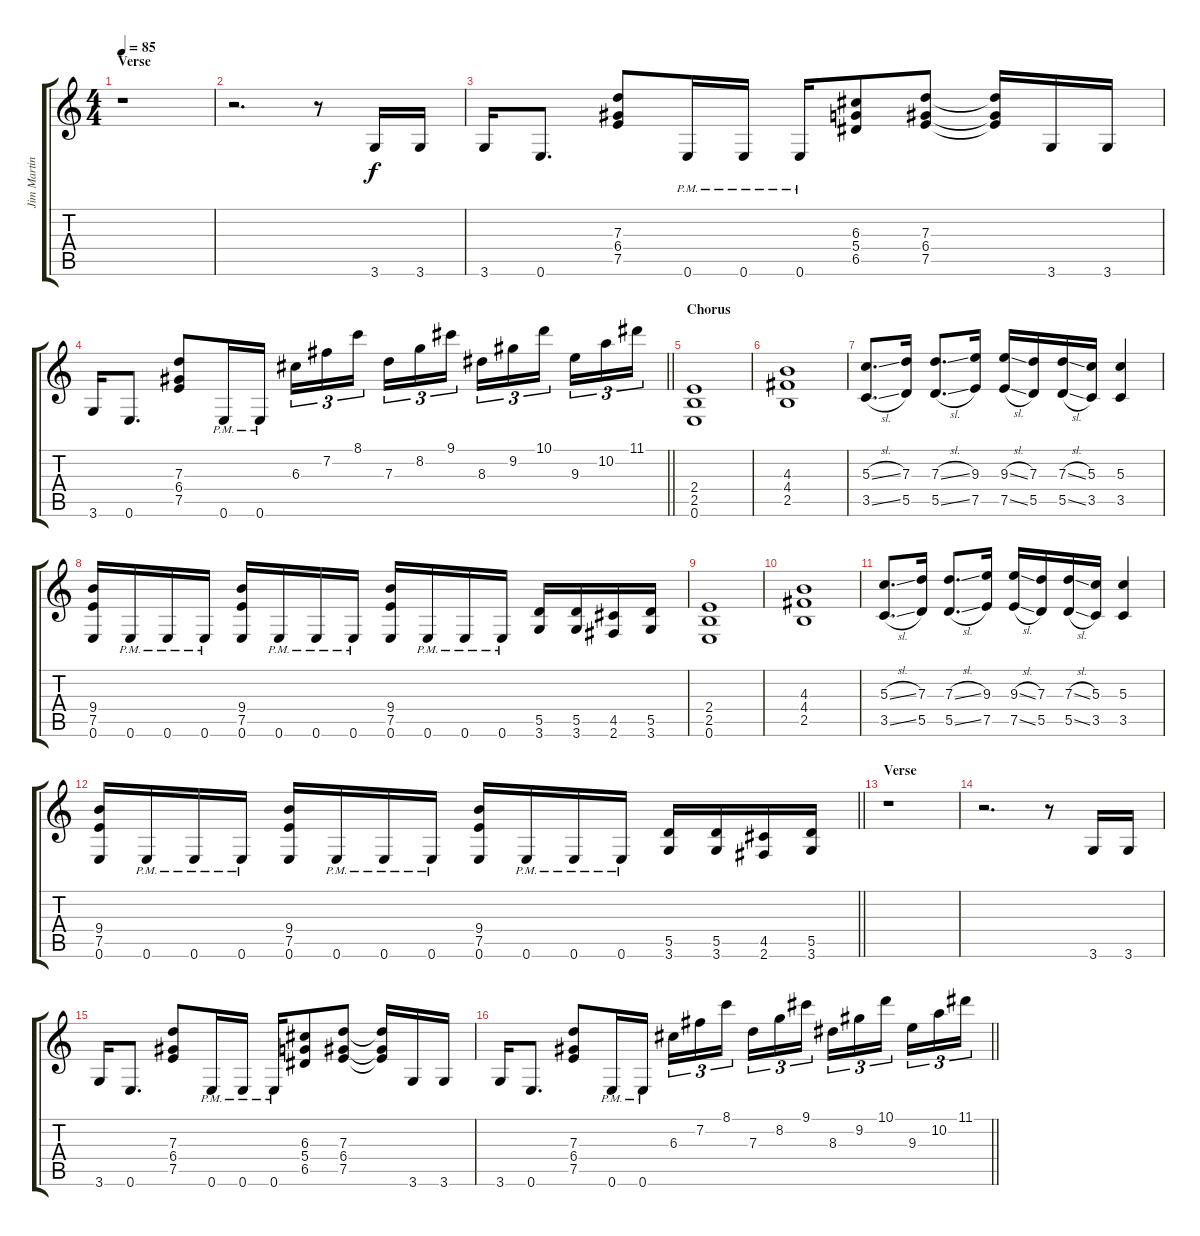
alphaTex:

\track ("Jim Martin (Guitar 1)" "Jim Martin") {instrument distortionguitar}
\staff {score tabs}
\tuning (E4 B3 G3 D3 A2 E2) {hide}
\ts (4 4)
\section ("" "Verse")
\tempo 85
\clef g2
\ks c
r.1{dy f} |
r.2{d} r.8 3.6.16 3.6.16 |
3.6.16 0.6.8{d} (7.3 6.4 7.5).8 0.6{pm}.16 0.6{pm}.16 0.6{pm}.16 (6.3 5.4 6.5).8 (7.3 6.4 7.5).8 (7.3{t} 6.4{t} 7.5{t}).16 3.6.16 3.6.16 |
\barLineRight lightlight
3.6.16 0.6.8{d} (7.3 6.4 7.5).8 0.6{pm}.16 0.6{pm}.16 6.3.16{tu (3 2)} 7.2.16{tu (3 2)} 8.1.16{tu (3 2) beam splitsecondary} 7.3.16{tu (3 2)} 8.2.16{tu (3 2)} 9.1.16{tu (3 2)} 8.3.16{tu (3 2)} 9.2.16{tu (3 2)} 10.1.16{tu (3 2) beam splitsecondary} 9.3.16{tu (3 2)} 10.2.16{tu (3 2)} 11.1.16{tu (3 2)} |
\section ("" "Chorus")
(2.4 2.5 0.6).1 |
(4.3 4.4 2.5).1 |
(5.3{sl} 3.5{sl}).8{d} (7.3 5.5).16 (7.3{sl} 5.5{sl}).8{d} (9.3 7.5).16 (9.3{sl} 7.5{sl}).16 (7.3 5.5).16 (7.3{sl} 5.5{sl}).16 (5.3 3.5).16 (5.3 3.5).4 |
(9.4 7.5 0.6).16 0.6{pm}.16 0.6{pm}.16 0.6{pm}.16 (9.4 7.5 0.6).16 0.6{pm}.16 0.6{pm}.16 0.6{pm}.16 (9.4 7.5 0.6).16 0.6{pm}.16 0.6{pm}.16 0.6{pm}.16 (5.5 3.6).16 (5.5 3.6).16 (4.5 2.6).16 (5.5 3.6).16 |
(2.4 2.5 0.6).1 |
(4.3 4.4 2.5).1 |
(5.3{sl} 3.5{sl}).8{d} (7.3 5.5).16 (7.3{sl} 5.5{sl}).8{d} (9.3 7.5).16 (9.3{sl} 7.5{sl}).16 (7.3 5.5).16 (7.3{sl} 5.5{sl}).16 (5.3 3.5).16 (5.3 3.5).4 |
\barLineRight lightlight
(9.4 7.5 0.6).16 0.6{pm}.16 0.6{pm}.16 0.6{pm}.16 (9.4 7.5 0.6).16 0.6{pm}.16 0.6{pm}.16 0.6{pm}.16 (9.4 7.5 0.6).16 0.6{pm}.16 0.6{pm}.16 0.6{pm}.16 (5.5 3.6).16 (5.5 3.6).16 (4.5 2.6).16 (5.5 3.6).16 |
\section ("" "Verse")
r.1 |
r.2{d} r.8 3.6.16 3.6.16 |
3.6.16 0.6.8{d} (7.3 6.4 7.5).8 0.6{pm}.16 0.6{pm}.16 0.6{pm}.16 (6.3 5.4 6.5).8 (7.3 6.4 7.5).8 (7.3{t} 6.4{t} 7.5{t}).16 3.6.16 3.6.16 |
\barLineRight lightlight
3.6.16 0.6.8{d} (7.3 6.4 7.5).8 0.6{pm}.16 0.6{pm}.16 6.3.16{tu (3 2)} 7.2.16{tu (3 2)} 8.1.16{tu (3 2) beam splitsecondary} 7.3.16{tu (3 2)} 8.2.16{tu (3 2)} 9.1.16{tu (3 2)} 8.3.16{tu (3 2)} 9.2.16{tu (3 2)} 10.1.16{tu (3 2) beam splitsecondary} 9.3.16{tu (3 2)} 10.2.16{tu (3 2)} 11.1.16{tu (3 2)}
